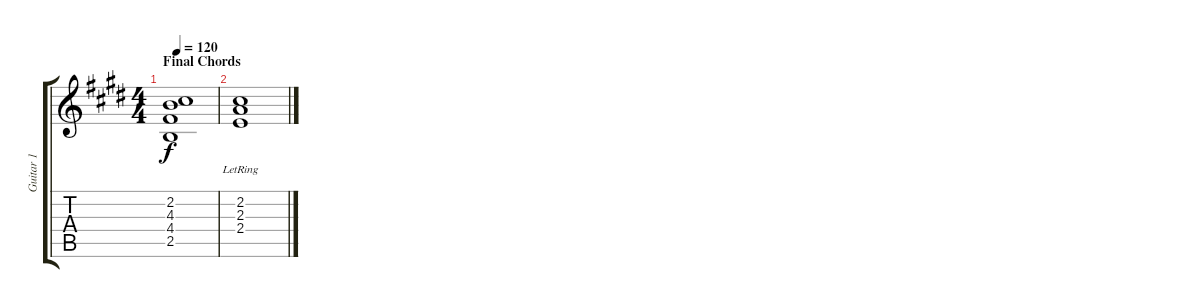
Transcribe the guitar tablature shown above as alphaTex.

\track ("Guitar 1" "Guitar 1") {instrument electricguitarmuted}
\staff {score tabs}
\tuning (E4 B3 G3 D3 A2 E2) {hide}
\ts (4 4)
\section ("" "Final Chords")
\tempo 120
\clef g2
\ks c#minor
(2.2 4.3 4.4 2.5).1{dy f} |
(2.2 2.3{lr} 2.4{lr}).1
